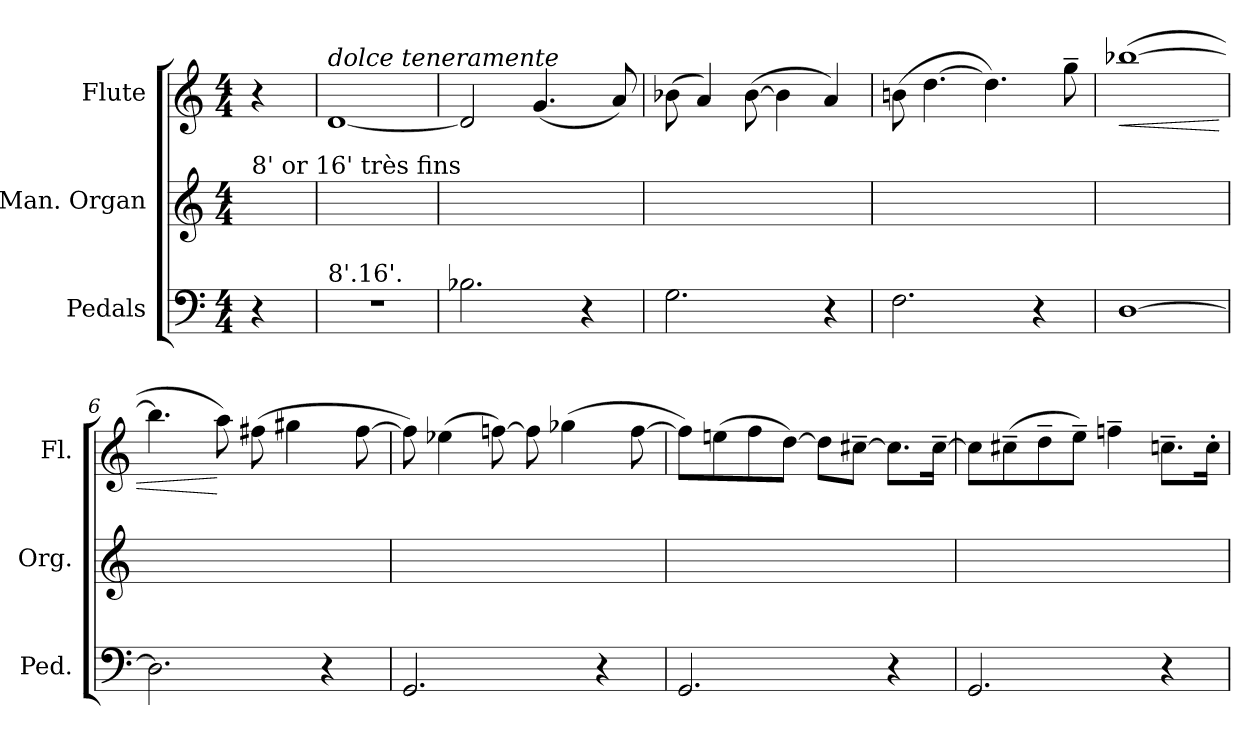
**kern	**kern	**kern	**dynam
*part3	*part2	*part1	*part1
*staff3	*staff2	*staff1	*staff1
*I"Pedals	*I"Man. Organ	*I"Flute	*
*I'Ped.	*I'Org.	*I'Fl.	*
*clefF4	*clefG2	*clefG2	*
*k[]	*k[]	*k[]	*
*C:	*C:	*C:	*
*M4/4	*M4/4	*M4/4	*
=	=	=	=
!	!LO:TX:a:t=8' or 16' très fins	!	!
4r	4ryy	4r	.
=1	=1	=1	=1
!	!	!LO:TX:a:i:t=dolce teneramente	!
!LO:TX:a:t=8'.16'.	!	!	!
1r	1ryy	[1d	.
=2	=2	=2	=2
2.B-X	1ryy	2d]	.
.	.	(4.g	.
4r	.	.	.
.	.	8a)	.
=3	=3	=3	=3
2.G	1ryy	(8b-X	.
.	.	4a)	.
.	.	([8b-	.
.	.	4b-]	.
4r	.	4a)	.
=4	=4	=4	=4
2.F	1ryy	(8bn	.
.	.	[4.dd	.
.	.	4.dd])	.
4r	.	.	.
.	.	8gg~	.
=5	=5	=5	=5
!	!	!	!LO:HP:b
[1D	1ryy	([1bb-X	<
=6	=6	=6	=6
2.D]	1ryy	4.bb-]	.
.	.	8aa)	[
.	.	(8ff#X	.
.	.	4gg#X	.
4r	.	.	.
.	.	[8ff#	.
=7	=7	=7	=7
2.GG	1ryy	8ff#])	.
.	.	(4ee-X	.
.	.	[8ffn)	.
.	.	8ff]	.
.	.	(4gg-X	.
4r	.	.	.
.	.	[8ff	.
=8	=8	=8	=8
2.GG	1ryy	8ffL])	.
.	.	(8een	.
.	.	8ff	.
.	.	[8ddJ)	.
.	.	8ddL]	.
.	.	[8cc#X~J	.
4r	.	8.cc#L]	.
.	.	[16cc#~Jk	.
=9	=9	=9	=9
2.GG	1ryy	8cc#L]	.
.	.	(8cc#X~	.
.	.	8dd~	.
.	.	8ee~J)	.
.	.	4ffn~	.
4r	.	8.ccn~L	.
.	.	16cc'Jk	.
=	=	=	=
*-	*-	*-	*-
